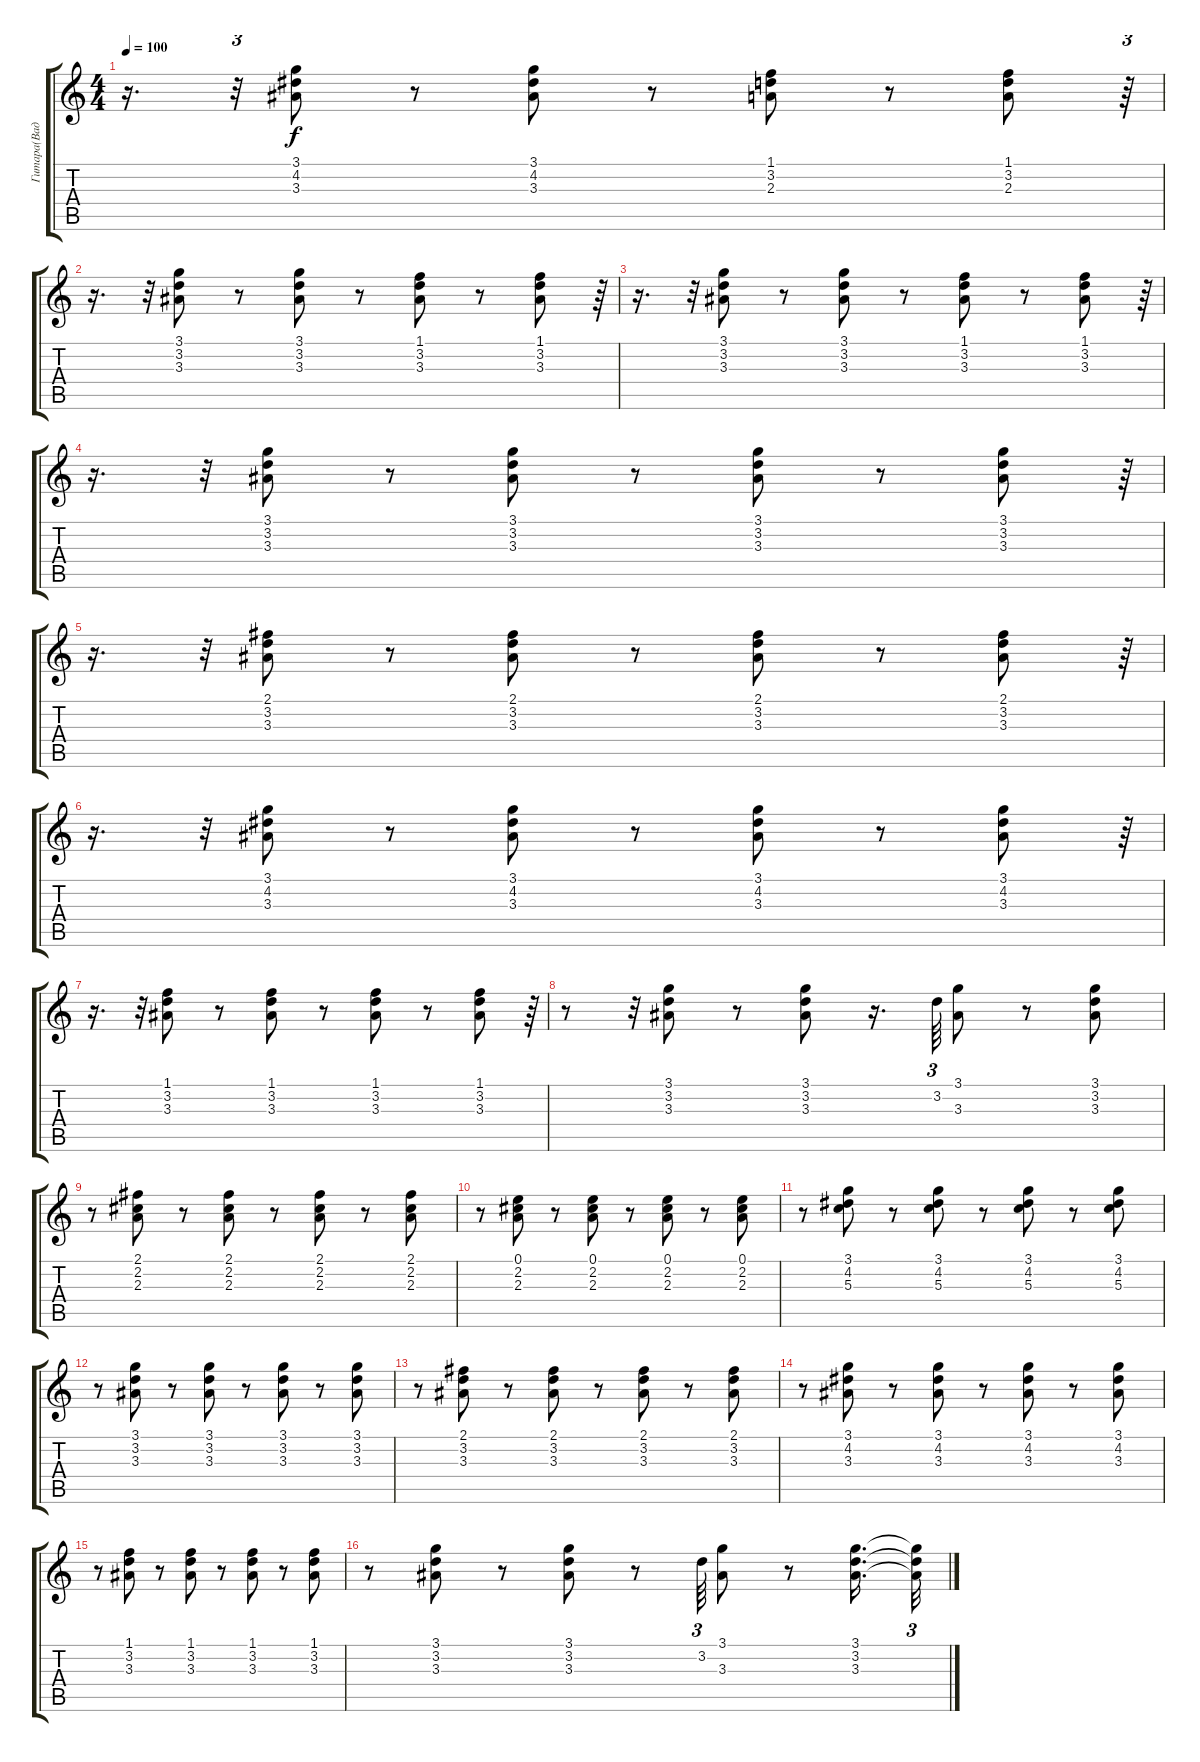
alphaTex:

\track ("Гитара(Вадим)" "Гитара(Вад") {instrument electricguitarclean}
\staff {score tabs}
\tuning (E4 B3 G3 D3 A2 E2) {hide}
\ts (4 4)
\tempo 100
\clef g2
\ks c
r.16{d dy f} r.32{tu (3 2)} (3.1 4.2 3.3).8 r.8 (3.1 4.2 3.3).8 r.8 (1.1 3.2 2.3).8 r.8 (1.1 3.2 2.3).8 r.64{tu (3 2)} |
r.16{d} r.32{tu (3 2)} (3.1 3.2 3.3).8 r.8 (3.1 3.2 3.3).8 r.8 (1.1 3.2 3.3).8 r.8 (1.1 3.2 3.3).8 r.64{tu (3 2)} |
r.16{d} r.32{tu (3 2)} (3.1 3.2 3.3).8 r.8 (3.1 3.2 3.3).8 r.8 (1.1 3.2 3.3).8 r.8 (1.1 3.2 3.3).8 r.64{tu (3 2)} |
r.16{d} r.32{tu (3 2)} (3.1 3.2 3.3).8 r.8 (3.1 3.2 3.3).8 r.8 (3.1 3.2 3.3).8 r.8 (3.1 3.2 3.3).8 r.64{tu (3 2)} |
r.16{d} r.32{tu (3 2)} (2.1 3.2 3.3).8 r.8 (2.1 3.2 3.3).8 r.8 (2.1 3.2 3.3).8 r.8 (2.1 3.2 3.3).8 r.64{tu (3 2)} |
r.16{d} r.32{tu (3 2)} (3.1 4.2 3.3).8 r.8 (3.1 4.2 3.3).8 r.8 (3.1 4.2 3.3).8 r.8 (3.1 4.2 3.3).8 r.64{tu (3 2)} |
r.16{d} r.32{tu (3 2)} (1.1 3.2 3.3).8 r.8 (1.1 3.2 3.3).8 r.8 (1.1 3.2 3.3).8 r.8 (1.1 3.2 3.3).8 r.64{tu (3 2)} |
r.8 r.32{tu (3 2)} (3.1 3.2 3.3).8 r.8 (3.1 3.2 3.3).8 r.16{d} 3.2.64{tu (3 2)} (3.1 3.3).8 r.8 (3.1 3.2 3.3).8 |
r.8 (2.1 2.2 2.3).8 r.8 (2.1 2.2 2.3).8 r.8 (2.1 2.2 2.3).8 r.8 (2.1 2.2 2.3).8 |
r.8 (0.1 2.2 2.3).8 r.8 (0.1 2.2 2.3).8 r.8 (0.1 2.2 2.3).8 r.8 (0.1 2.2 2.3).8 |
r.8 (3.1 4.2 5.3).8 r.8 (3.1 4.2 5.3).8 r.8 (3.1 4.2 5.3).8 r.8 (3.1 4.2 5.3).8 |
r.8 (3.1 3.2 3.3).8 r.8 (3.1 3.2 3.3).8 r.8 (3.1 3.2 3.3).8 r.8 (3.1 3.2 3.3).8 |
r.8 (2.1 3.2 3.3).8 r.8 (2.1 3.2 3.3).8 r.8 (2.1 3.2 3.3).8 r.8 (2.1 3.2 3.3).8 |
r.8 (3.1 4.2 3.3).8 r.8 (3.1 4.2 3.3).8 r.8 (3.1 4.2 3.3).8 r.8 (3.1 4.2 3.3).8 |
r.8 (1.1 3.2 3.3).8 r.8 (1.1 3.2 3.3).8 r.8 (1.1 3.2 3.3).8 r.8 (1.1 3.2 3.3).8 |
r.8 (3.1 3.2 3.3).8 r.8 (3.1 3.2 3.3).8 r.8 3.2.64{tu (3 2)} (3.1 3.3).8 r.8 (3.1 3.2 3.3).16{d} (3.1{t} 3.2{t} 3.3{t}).32{tu (3 2)}
